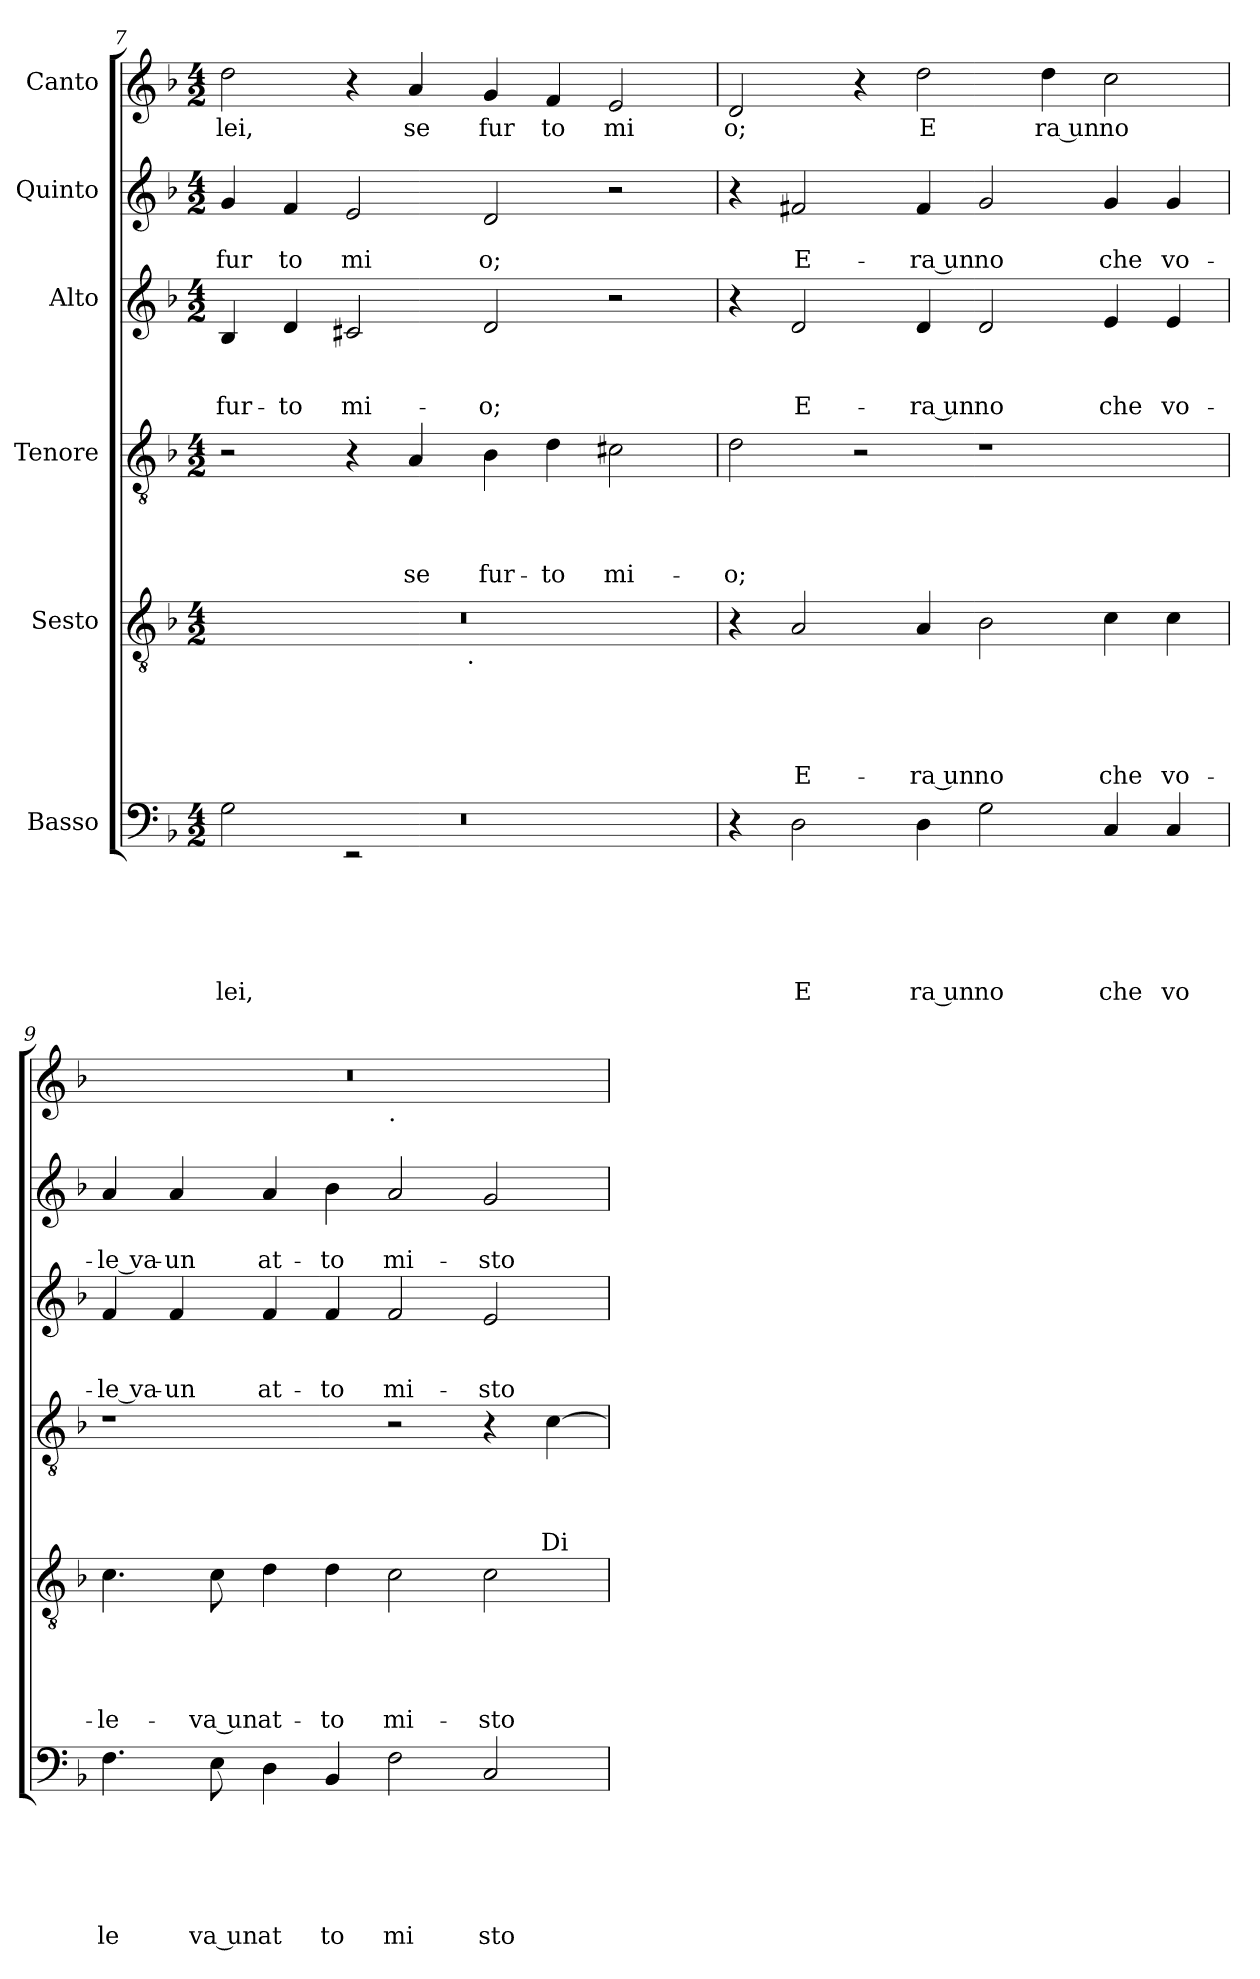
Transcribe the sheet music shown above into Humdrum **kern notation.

**kern	**text	**text	**text	**text	**text	**text	**kern	**text	**text	**text	**text	**text	**kern	**text	**text	**text	**text	**kern	**text	**text	**text	**kern	**text	**text	**kern	**text
*part6	*part6	*part6	*part6	*part6	*part6	*part6	*part5	*part5	*part5	*part5	*part5	*part5	*part4	*part4	*part4	*part4	*part4	*part3	*part3	*part3	*part3	*part2	*part2	*part2	*part1	*part1
*staff6	*staff6	*staff6	*staff6	*staff6	*staff6	*staff6	*staff5	*staff5	*staff5	*staff5	*staff5	*staff5	*staff4	*staff4	*staff4	*staff4	*staff4	*staff3	*staff3	*staff3	*staff3	*staff2	*staff2	*staff2	*staff1	*staff1
*I"Basso	*	*	*	*	*	*	*I"Sesto	*	*	*	*	*	*I"Tenore	*	*	*	*	*I"Alto	*	*	*	*I"Quinto	*	*	*I"Canto	*
*clefF4	*	*	*	*	*	*	*clefGv2	*	*	*	*	*	*clefGv2	*	*	*	*	*clefG2	*	*	*	*clefG2	*	*	*clefG2	*
*k[b-]	*	*	*	*	*	*	*k[b-]	*	*	*	*	*	*k[b-]	*	*	*	*	*k[b-]	*	*	*	*k[b-]	*	*	*k[b-]	*
*F:	*	*	*	*	*	*	*F:	*	*	*	*	*	*F:	*	*	*	*	*F:	*	*	*	*F:	*	*	*F:	*
*M4/2	*	*	*	*	*	*	*M4/2	*	*	*	*	*	*M4/2	*	*	*	*	*M4/2	*	*	*	*M4/2	*	*	*M4/2	*
=7	=7	=7	=7	=7	=7	=7	=7	=7	=7	=7	=7	=7	=7	=7	=7	=7	=7	=7	=7	=7	=7	=7	=7	=7	=7	=7
*^	*	*	*	*	*	*	*	*	*	*	*	*	*	*	*	*	*	*	*	*	*	*	*	*	*	*
*	*^	*	*	*	*	*	*	*	*	*	*	*	*	*	*	*	*	*	*	*	*	*	*	*	*	*	*
!	!	!LO:N:vis=1	!	!	!	!	!	!LO:LY:b	!	!	!	!	!	!	!	!	!	!	!	!	!	!	!LO:LY:b	!	!	!LO:LY:b	!	!LO:LY:b
*	*	*	*	*	*	*	*	*	*^	*	*	*	*	*	*	*	*	*	*	*	*	*	*	*	*	*	*	*
2G\	2ryy	0r	.	.	.	.	.	lei,	0r	2ryy	.	.	.	.	.	2r	.	.	.	.	4B-/	.	.	fur-	4g/	.	fur	2dd\	lei,
!	!	!	!	!	!	!	!	!	!	!	!	!	!	!	!	!	!	!	!	!	!	!	!	!LO:LY:b	!	!	!LO:LY:b	!	!
.	.	.	.	.	.	.	.	.	.	.	.	.	.	.	.	.	.	.	.	.	4d/	.	.	-to	4f/	.	to	.	.
!	!	!	!	!	!	!	!	!	!	!	!	!	!	!	!	!	!	!	!	!	!	!	!	!LO:LY:b	!	!	!LO:LY:b	!	!
2ryy	2rEE	.	.	.	.	.	.	.	.	4...ryy	.	.	.	.	.	4r	.	.	.	.	2c#X/	.	.	mi-	2e/	.	mi	4r	.
!	!	!	!	!	!	!	!	!	!	!	!	!	!	!	!	!	!	!	!	!LO:LY:b	!	!	!	!	!	!	!	!	!LO:LY:b
.	.	.	.	.	.	.	.	.	.	.	.	.	.	.	.	4A/	.	.	.	se	.	.	.	.	.	.	.	4a/	se
!	!	!	!	!	!	!	!	!	!	!LO:TX:b:t=.	!	!	!	!	!	!	!	!	!	!	!	!	!	!	!	!	!	!	!
.	.	.	.	.	.	.	.	.	.	1ryy	.	.	.	.	.	.	.	.	.	.	.	.	.	.	.	.	.	.	.
!	!	!	!	!	!	!	!	!	!	!	!	!	!	!	!	!	!	!	!	!LO:LY:b	!	!	!	!LO:LY:b	!	!	!LO:LY:b	!	!LO:LY:b
1ryy	1ryy	.	.	.	.	.	.	.	.	.	.	.	.	.	.	4B-\	.	.	.	fur-	2d/	.	.	-o;	2d/	.	o;	4g/	fur
!	!	!	!	!	!	!	!	!	!	!	!	!	!	!	!	!	!	!	!	!LO:LY:b	!	!	!	!	!	!	!	!	!LO:LY:b
.	.	.	.	.	.	.	.	.	.	.	.	.	.	.	.	4d\	.	.	.	-to	.	.	.	.	.	.	.	4f/	to
!	!	!	!	!	!	!	!	!	!	!	!	!	!	!	!	!	!	!	!	!LO:LY:b	!	!	!	!	!	!	!	!	!LO:LY:b
.	.	.	.	.	.	.	.	.	.	.	.	.	.	.	.	2c#X\	.	.	.	mi-	2r	.	.	.	2r	.	.	2e/	mi
.	.	.	.	.	.	.	.	.	.	32ryy	.	.	.	.	.	.	.	.	.	.	.	.	.	.	.	.	.	.	.
!!LO:LB:g=z
=8	=8	=8	=8	=8	=8	=8	=8	=8	=8	=8	=8	=8	=8	=8	=8	=8	=8	=8	=8	=8	=8	=8	=8	=8	=8	=8	=8	=8	=8
!	!	!	!	!	!	!	!	!	!	!	!	!	!	!	!	!	!	!	!	!LO:LY:b	!	!	!	!	!	!	!	!	!LO:LY:b
*v	*v	*v	*	*	*	*	*	*	*	*	*	*	*	*	*	*	*	*	*	*	*	*	*	*	*	*	*	*	*
*	*	*	*	*	*	*	*v	*v	*	*	*	*	*	*	*	*	*	*	*	*	*	*	*	*	*	*	*
4r	.	.	.	.	.	.	4r	.	.	.	.	.	2d\	.	.	.	-o;	4r	.	.	.	4r	.	.	2d/	o;
!	!	!	!	!	!	!LO:LY:b	!	!	!	!	!	!LO:LY:b	!	!	!	!	!	!	!	!	!LO:LY:b	!	!	!LO:LY:b	!	!
2D\	.	.	.	.	.	E	2A/	.	.	.	.	E-	.	.	.	.	.	2d/	.	.	E-	2f#X/	.	E-	.	.
.	.	.	.	.	.	.	.	.	.	.	.	.	2r	.	.	.	.	.	.	.	.	.	.	.	4r	.
!	!	!	!	!	!	!LO:LY:b:rj	!	!	!	!	!	!LO:LY:b:rj	!	!	!	!	!	!	!	!	!LO:LY:b:rj	!	!	!LO:LY:b:rj	!	!LO:LY:b
4D\	.	.	.	.	.	ra un	4A/	.	.	.	.	-ra un	.	.	.	.	.	4d/	.	.	-ra un	4f#/	.	-ra un	2dd\	E
!	!	!	!	!	!	!LO:LY:b	!	!	!	!	!	!LO:LY:b	!	!	!	!	!	!	!	!	!LO:LY:b	!	!	!LO:LY:b	!	!
2G\	.	.	.	.	.	no	2B-\	.	.	.	.	no	1r	.	.	.	.	2d/	.	.	no	2g/	.	no	.	.
!	!	!	!	!	!	!	!	!	!	!	!	!	!	!	!	!	!	!	!	!	!	!	!	!	!	!LO:LY:b:rj
.	.	.	.	.	.	.	.	.	.	.	.	.	.	.	.	.	.	.	.	.	.	.	.	.	4dd\	ra un
!	!	!	!	!	!	!LO:LY:b	!	!	!	!	!	!LO:LY:b	!	!	!	!	!	!	!	!	!LO:LY:b	!	!	!LO:LY:b	!	!LO:LY:b
4C/	.	.	.	.	.	che	4c\	.	.	.	.	che	.	.	.	.	.	4e/	.	.	che	4g/	.	che	2cc\	no
!	!	!	!	!	!	!LO:LY:b	!	!	!	!	!	!LO:LY:b	!	!	!	!	!	!	!	!	!LO:LY:b	!	!	!LO:LY:b	!	!
4C/	.	.	.	.	.	vo	4c\	.	.	.	.	vo-	.	.	.	.	.	4e/	.	.	vo-	4g/	.	vo-	.	.
=9	=9	=9	=9	=9	=9	=9	=9	=9	=9	=9	=9	=9	=9	=9	=9	=9	=9	=9	=9	=9	=9	=9	=9	=9	=9	=9
!	!	!	!	!	!	!LO:LY:b	!	!	!	!	!	!LO:LY:b	!	!	!	!	!	!	!	!	!LO:LY:b	!	!	!LO:LY:b	!	!
*	*	*	*	*	*	*	*	*	*	*	*	*	*	*	*	*	*	*	*	*	*	*	*	*	*^	*
4.F\	.	.	.	.	.	le	4.c\	.	.	.	.	-le-	1r	.	.	.	.	4f/	.	.	-le va-	4a/	.	-le va-	0r	1ryy	.
!	!	!	!	!	!	!	!	!	!	!	!	!	!	!	!	!	!	!	!	!	!LO:LY:b	!	!	!LO:LY:b	!	!	!
.	.	.	.	.	.	.	.	.	.	.	.	.	.	.	.	.	.	4f/	.	.	-un	4a/	.	-un	.	.	.
!	!	!	!	!	!	!LO:LY:b:rj	!	!	!	!	!	!LO:LY:b:rj	!	!	!	!	!	!	!	!	!	!	!	!	!	!	!
8E\	.	.	.	.	.	va un	8c\	.	.	.	.	-va un	.	.	.	.	.	.	.	.	.	.	.	.	.	.	.
!	!	!	!	!	!	!LO:LY:b	!	!	!	!	!	!LO:LY:b	!	!	!	!	!	!	!	!	!LO:LY:b	!	!	!LO:LY:b	!	!	!
4D\	.	.	.	.	.	at	4d\	.	.	.	.	at-	.	.	.	.	.	4f/	.	.	at-	4a/	.	at-	.	.	.
!	!	!	!	!	!	!LO:LY:b	!	!	!	!	!	!LO:LY:b	!	!	!	!	!	!	!	!	!LO:LY:b	!	!	!LO:LY:b	!	!	!
4BB-/	.	.	.	.	.	to	4d\	.	.	.	.	-to	.	.	.	.	.	4f/	.	.	-to	4b-\	.	-to	.	.	.
!	!	!	!	!	!	!	!	!	!	!	!	!	!	!	!	!	!	!	!	!	!	!	!	!	!	!LO:TX:b:t=.	!
!	!	!	!	!	!	!LO:LY:b	!	!	!	!	!	!LO:LY:b	!	!	!	!	!	!	!	!	!LO:LY:b	!	!	!LO:LY:b	!	!	!
2F\	.	.	.	.	.	mi	2c\	.	.	.	.	mi-	2r	.	.	.	.	2f/	.	.	mi-	2a/	.	mi-	.	1ryy	.
!	!	!	!	!	!	!LO:LY:b	!	!	!	!	!	!LO:LY:b	!	!	!	!	!	!	!	!	!LO:LY:b	!	!	!LO:LY:b	!	!	!
2C/	.	.	.	.	.	sto	2c\	.	.	.	.	-sto	4r	.	.	.	.	2e/	.	.	-sto	2g/	.	-sto	.	.	.
!	!	!	!	!	!	!	!	!	!	!	!	!	!	!	!	!	!LO:LY:b	!	!	!	!	!	!	!	!	!	!
.	.	.	.	.	.	.	.	.	.	.	.	.	[>4c\	.	.	.	Di	.	.	.	.	.	.	.	.	.	.
*	*	*	*	*	*	*	*	*	*	*	*	*	*	*	*	*	*	*	*	*	*	*	*	*	*v	*v	*
=	=	=	=	=	=	=	=	=	=	=	=	=	=	=	=	=	=	=	=	=	=	=	=	=	=	=
*-	*-	*-	*-	*-	*-	*-	*-	*-	*-	*-	*-	*-	*-	*-	*-	*-	*-	*-	*-	*-	*-	*-	*-	*-	*-	*-
